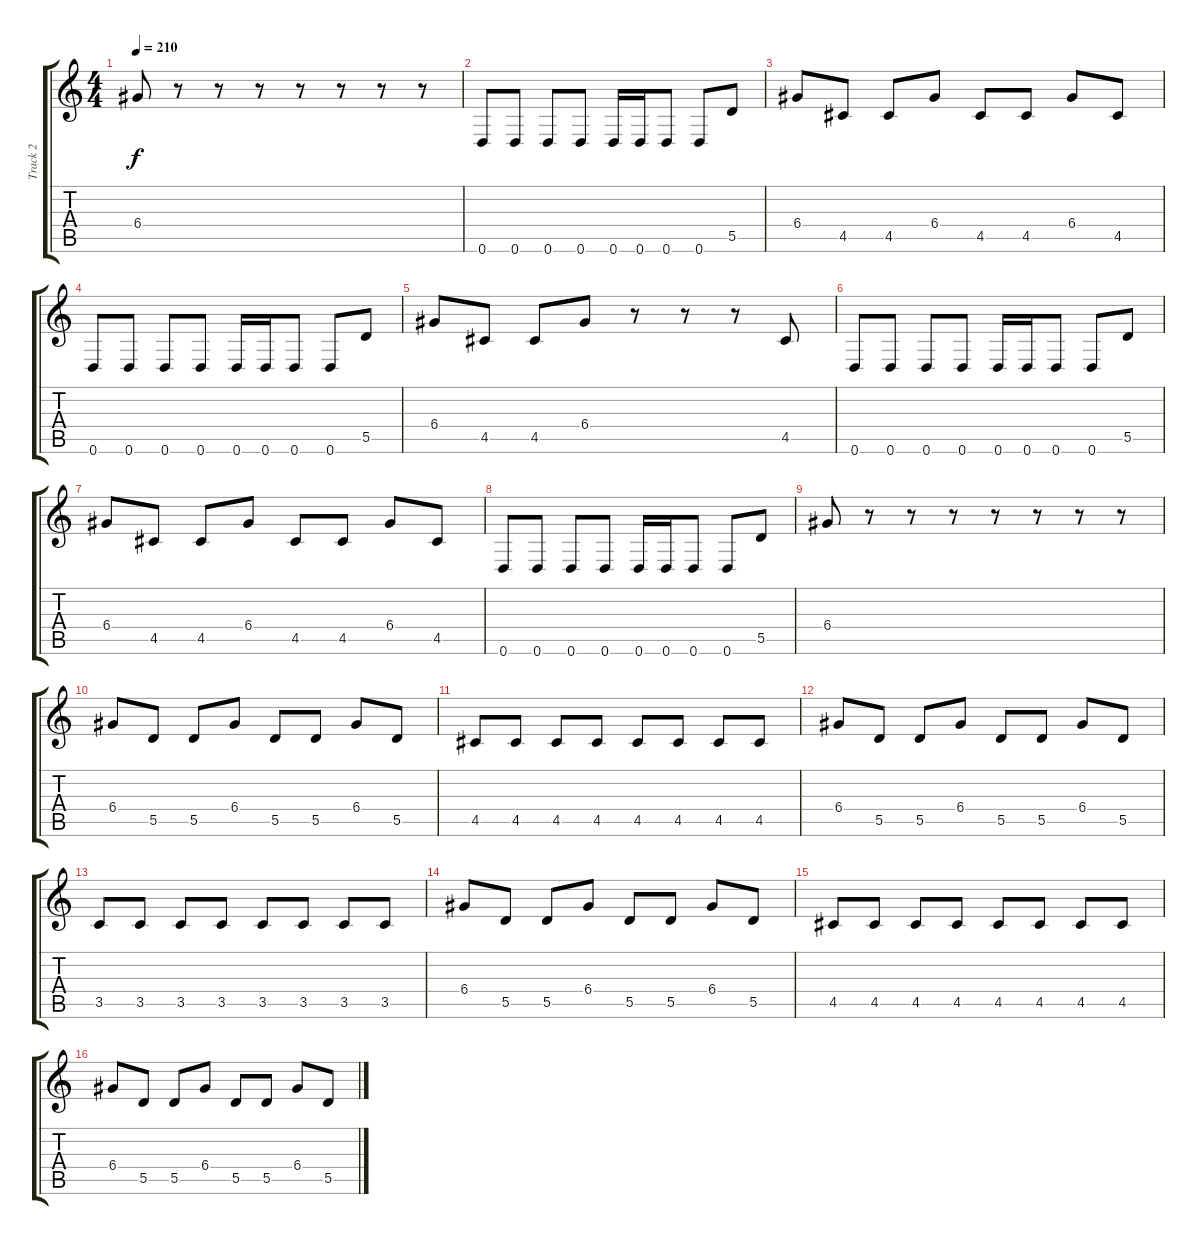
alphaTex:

\track ("Track 2" "Track 2") {instrument distortionguitar}
\staff {score tabs}
\tuning (E4 B3 G3 D3 A2 D2) {hide}
\ts (4 4)
\tempo 210
\clef g2
\ks c
6.4.8{dy f} r.8 r.8 r.8 r.8 r.8 r.8 r.8 |
0.6.8 0.6.8 0.6.8 0.6.8 0.6.16 0.6.16 0.6.8 0.6.8 5.5.8 |
6.4.8 4.5.8 4.5.8 6.4.8 4.5.8 4.5.8 6.4.8 4.5.8 |
0.6.8 0.6.8 0.6.8 0.6.8 0.6.16 0.6.16 0.6.8 0.6.8 5.5.8 |
6.4.8 4.5.8 4.5.8 6.4.8 r.8 r.8 r.8 4.5.8 |
0.6.8 0.6.8 0.6.8 0.6.8 0.6.16 0.6.16 0.6.8 0.6.8 5.5.8 |
6.4.8 4.5.8 4.5.8 6.4.8 4.5.8 4.5.8 6.4.8 4.5.8 |
0.6.8 0.6.8 0.6.8 0.6.8 0.6.16 0.6.16 0.6.8 0.6.8 5.5.8 |
6.4.8 r.8 r.8 r.8 r.8 r.8 r.8 r.8 |
6.4.8 5.5.8 5.5.8 6.4.8 5.5.8 5.5.8 6.4.8 5.5.8 |
4.5.8 4.5.8 4.5.8 4.5.8 4.5.8 4.5.8 4.5.8 4.5.8 |
6.4.8 5.5.8 5.5.8 6.4.8 5.5.8 5.5.8 6.4.8 5.5.8 |
3.5.8 3.5.8 3.5.8 3.5.8 3.5.8 3.5.8 3.5.8 3.5.8 |
6.4.8 5.5.8 5.5.8 6.4.8 5.5.8 5.5.8 6.4.8 5.5.8 |
4.5.8 4.5.8 4.5.8 4.5.8 4.5.8 4.5.8 4.5.8 4.5.8 |
6.4.8 5.5.8 5.5.8 6.4.8 5.5.8 5.5.8 6.4.8 5.5.8
